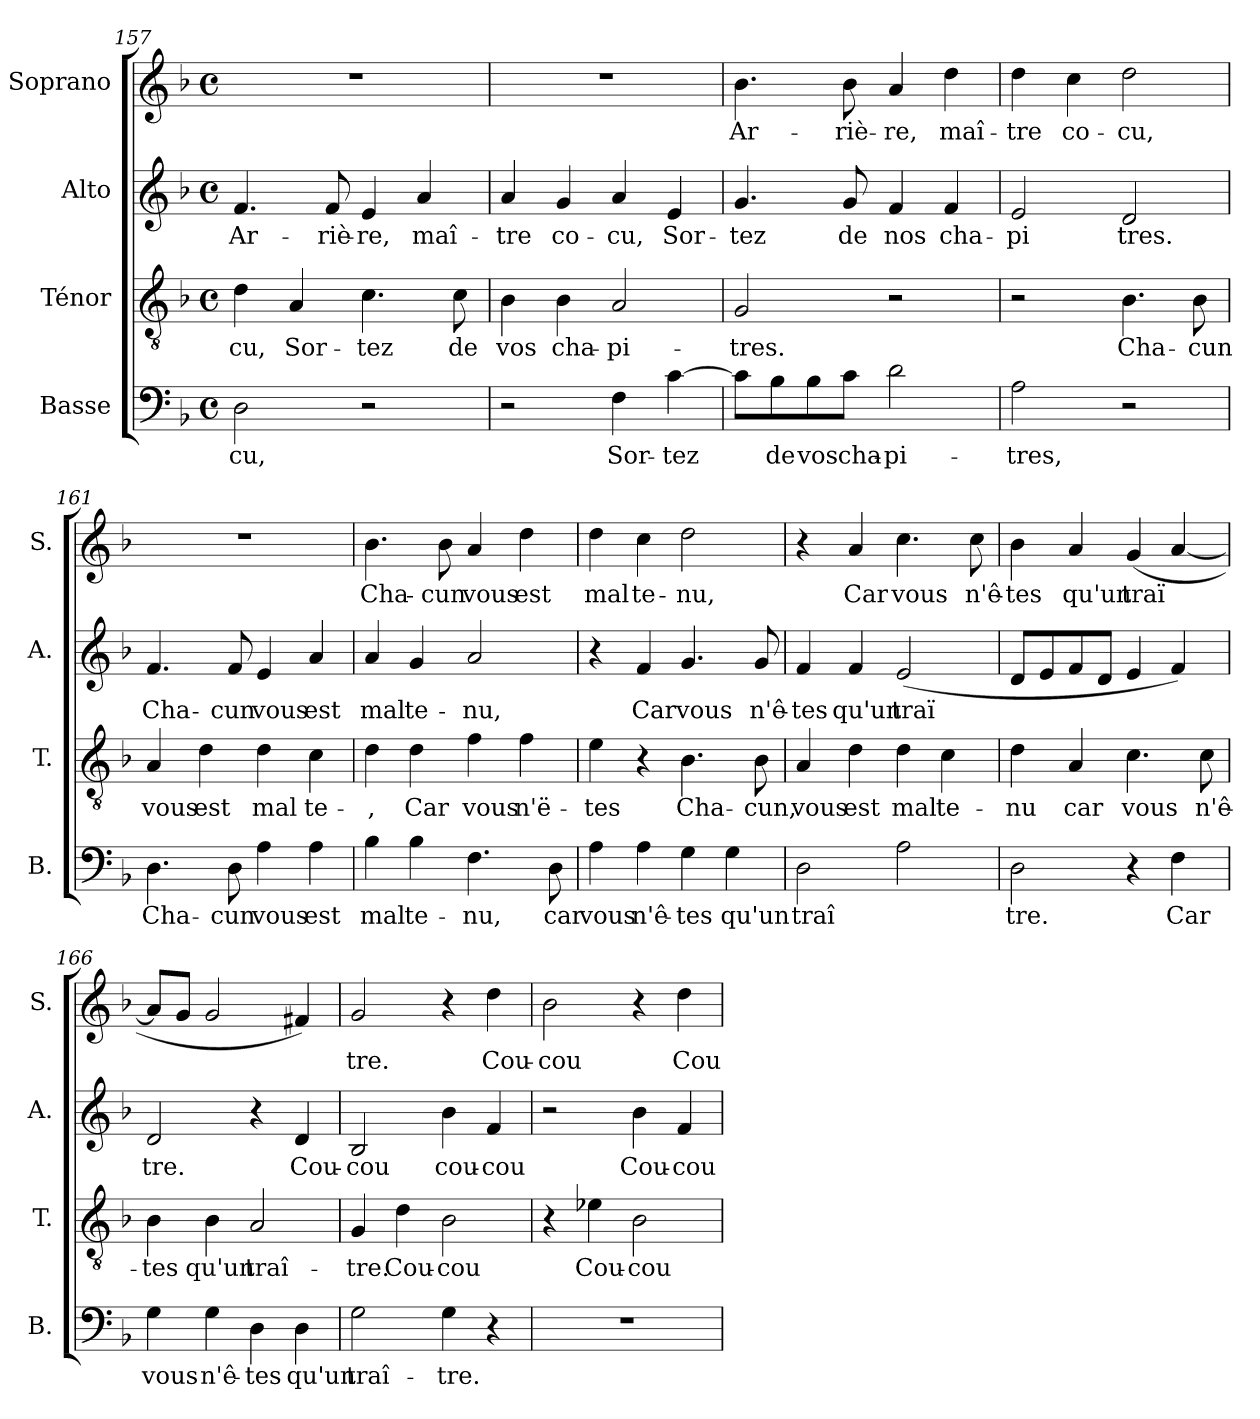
**kern	**text	**kern	**text	**kern	**text	**kern	**text
*part4	*part4	*part3	*part3	*part2	*part2	*part1	*part1
*staff4	*staff4	*staff3	*staff3	*staff2	*staff2	*staff1	*staff1
*I"Basse	*	*I"Ténor	*	*I"Alto	*	*I"Soprano	*
*I'B.	*	*I'T.	*	*I'A.	*	*I'S.	*
*clefF4	*	*clefGv2	*	*clefG2	*	*clefG2	*
*k[b-]	*	*k[b-]	*	*k[b-]	*	*k[b-]	*
*M4/4	*	*M4/4	*	*M4/4	*	*M4/4	*
*met(c)	*	*met(c)	*	*met(c)	*	*met(c)	*
=157	=157	=157	=157	=157	=157	=157	=157
!	!LO:LY:b	!	!LO:LY:b	!	!LO:LY:b	!	!
2D\	-cu,	4d\	-cu,	4.f/	Ar-	1r	.
!	!	!	!LO:LY:b	!	!	!	!
.	.	4A/	Sor-	.	.	.	.
!	!	!	!	!	!LO:LY:b	!	!
.	.	.	.	8f/	-riè-	.	.
!	!	!	!LO:LY:b	!	!LO:LY:b	!	!
2r	.	4.c\	-tez	4e/	-re,	.	.
!	!	!	!	!	!LO:LY:b	!	!
.	.	.	.	4a/	maî-	.	.
!	!	!	!LO:LY:b	!	!	!	!
.	.	8c\	de	.	.	.	.
=158	=158	=158	=158	=158	=158	=158	=158
!	!	!	!LO:LY:b	!	!LO:LY:b	!	!
2r	.	4B-\	vos	4a/	-tre	1r	.
!	!	!	!LO:LY:b	!	!LO:LY:b	!	!
.	.	4B-\	cha-	4g/	co-	.	.
!	!LO:LY:b	!	!LO:LY:b	!	!LO:LY:b	!	!
4F\	Sor-	2A/	-pi-	4a/	-cu,	.	.
!	!LO:LY:b	!	!	!	!LO:LY:b	!	!
[4c\	-tez	.	.	4e/	Sor-	.	.
=159	=159	=159	=159	=159	=159	=159	=159
!	!	!	!LO:LY:b	!	!LO:LY:b	!	!LO:LY:b
8c\L]	.	2G/	-tres.	4.g/	-tez	4.b-\	Ar-
!	!LO:LY:b	!	!	!	!	!	!
8B-\	de	.	.	.	.	.	.
!	!LO:LY:b	!	!	!	!	!	!
8B-\	vos	.	.	.	.	.	.
!	!LO:LY:b	!	!	!	!LO:LY:b	!	!LO:LY:b
8c\J	cha-	.	.	8g/	de	8b-\	-riè-
!	!LO:LY:b	!	!	!	!LO:LY:b	!	!LO:LY:b
2d\	-pi-	2r	.	4f/	nos	4a/	-re,
!	!	!	!	!	!LO:LY:b	!	!LO:LY:b
.	.	.	.	4f/	cha-	4dd\	maî-
!!LO:LB:g=z
=160	=160	=160	=160	=160	=160	=160	=160
!	!LO:LY:b	!	!	!	!LO:LY:b	!	!LO:LY:b
2A\	-tres,	2r	.	2e/	-pi	4dd\	-tre
!	!	!	!	!	!	!	!LO:LY:b
.	.	.	.	.	.	4cc\	co-
!	!	!	!LO:LY:b	!	!LO:LY:b	!	!LO:LY:b
2r	.	4.B-\	Cha-	2d/	tres.	2dd\	-cu,
!	!	!	!LO:LY:b	!	!	!	!
.	.	8B-\	-cun	.	.	.	.
!!LO:PB:g=z
=161	=161	=161	=161	=161	=161	=161	=161
!	!LO:LY:b	!	!LO:LY:b	!	!LO:LY:b	!	!
4.D\	Cha-	4A/	vous	4.f/	Cha-	1r	.
!	!	!	!LO:LY:b	!	!	!	!
.	.	4d\	est	.	.	.	.
!	!LO:LY:b	!	!	!	!LO:LY:b	!	!
8D\	-cun	.	.	8f/	-cun	.	.
!	!LO:LY:b	!	!LO:LY:b	!	!LO:LY:b	!	!
4A\	vous	4d\	mal	4e/	vous	.	.
!	!LO:LY:b	!	!LO:LY:b	!	!LO:LY:b	!	!
4A\	est	4c\	te-	4a/	est	.	.
=162	=162	=162	=162	=162	=162	=162	=162
!	!LO:LY:b	!	!LO:LY:b	!	!LO:LY:b	!	!LO:LY:b
4B-\	mal	4d\	-,	4a/	mal	4.b-\	Cha-
!	!LO:LY:b	!	!LO:LY:b	!	!LO:LY:b	!	!
4B-\	te-	4d\	Car	4g/	te-	.	.
!	!	!	!	!	!	!	!LO:LY:b
.	.	.	.	.	.	8b-\	-cun
!	!LO:LY:b	!	!LO:LY:b	!	!LO:LY:b	!	!LO:LY:b
4.F\	-nu,	4f\	vous	2a/	-nu,	4a/	vous
!	!	!	!LO:LY:b	!	!	!	!LO:LY:b
.	.	4f\	n'ë-	.	.	4dd\	est
!	!LO:LY:b	!	!	!	!	!	!
8D\	car	.	.	.	.	.	.
=163	=163	=163	=163	=163	=163	=163	=163
!	!LO:LY:b	!	!LO:LY:b	!	!	!	!LO:LY:b
4A\	vous	4e\	-tes	4r	.	4dd\	mal
!	!LO:LY:b	!	!	!	!LO:LY:b	!	!LO:LY:b
4A\	n'ê-	4r	.	4f/	Car	4cc\	te-
!	!LO:LY:b	!	!LO:LY:b	!	!LO:LY:b	!	!LO:LY:b
4G\	-tes	4.B-\	Cha-	4.g/	vous	2dd\	-nu,
!	!LO:LY:b	!	!	!	!	!	!
4G\	qu'un	.	.	.	.	.	.
!	!	!	!LO:LY:b	!	!LO:LY:b	!	!
.	.	8B-\	-cun,	8g/	n'ê-	.	.
=164	=164	=164	=164	=164	=164	=164	=164
!	!LO:LY:b	!	!LO:LY:b	!	!LO:LY:b	!	!
2D\	-traî	4A/	vous	4f/	-tes	4r	.
!	!	!	!LO:LY:b	!	!LO:LY:b	!	!LO:LY:b
.	.	4d\	est	4f/	qu'un	4a/	Car
!	!	!	!LO:LY:b	!	!LO:LY:b	!	!LO:LY:b
2A\	.	4d\	mal	(>2e/	traï	4.cc\	vous
!	!	!	!LO:LY:b	!	!	!	!
.	.	4c\	te-	.	.	.	.
!	!	!	!	!	!	!	!LO:LY:b
.	.	.	.	.	.	8cc\	n'ê-
!!LO:LB:g=z
=165	=165	=165	=165	=165	=165	=165	=165
!	!LO:LY:b	!	!LO:LY:b	!	!	!	!LO:LY:b
2D\	tre.	4d\	-nu	8d/L	.	4b-\	-tes
.	.	.	.	8e/	.	.	.
!	!	!	!LO:LY:b	!	!	!	!LO:LY:b
.	.	4A/	car	8f/	.	4a/	qu'un
.	.	.	.	8d/J	.	.	.
!	!	!	!LO:LY:b	!	!	!	!LO:LY:b
4r	.	4.c\	vous	4e/	.	(>4g/	traï
!	!LO:LY:b	!	!	!	!	!	!
4F\	Car	.	.	4f/)	.	[4a/	.
!	!	!	!LO:LY:b	!	!	!	!
.	.	8c\	n'ê-	.	.	.	.
!!LO:LB:g=z
=166	=166	=166	=166	=166	=166	=166	=166
!	!LO:LY:b	!	!LO:LY:b	!	!LO:LY:b	!	!
4G\	vous	4B-\	-tes	2d/	tre.	8a/L]	.
.	.	.	.	.	.	8g/J	.
!	!LO:LY:b	!	!LO:LY:b	!	!	!	!
4G\	n'ê-	4B-\	qu'un	.	.	2g/	.
!	!LO:LY:b	!	!LO:LY:b	!	!	!	!
4D\	-tes	2A/	traî-	4r	.	.	.
!	!LO:LY:b	!	!	!	!LO:LY:b	!	!
4D\	qu'un	.	.	4d/	Cou-	4f#X/)	.
=167	=167	=167	=167	=167	=167	=167	=167
!	!LO:LY:b	!	!LO:LY:b	!	!LO:LY:b	!	!LO:LY:b
2G\	traî-	4G/	-tre.	2B-/	-cou	2g/	tre.
!	!	!	!LO:LY:b	!	!	!	!
.	.	4d\	Cou-	.	.	.	.
!	!LO:LY:b	!	!LO:LY:b	!	!LO:LY:b	!	!
4G\	-tre.	2B-\	-cou	4b-\	cou-	4r	.
!	!	!	!	!	!LO:LY:b	!	!LO:LY:b
4r	.	.	.	4f/	-cou	4dd\	Cou-
=168	=168	=168	=168	=168	=168	=168	=168
!	!	!	!	!	!	!	!LO:LY:b
1r	.	4r	.	2r	.	2b-\	-cou
!	!	!	!LO:LY:b	!	!	!	!
.	.	4e-X\	Cou-	.	.	.	.
!	!	!	!LO:LY:b	!	!LO:LY:b	!	!
.	.	2B-\	-cou	4b-\	Cou-	4r	.
!	!	!	!	!	!LO:LY:b	!	!LO:LY:b
.	.	.	.	4f/	-cou	4dd\	Cou-
=	=	=	=	=	=	=	=
*-	*-	*-	*-	*-	*-	*-	*-
